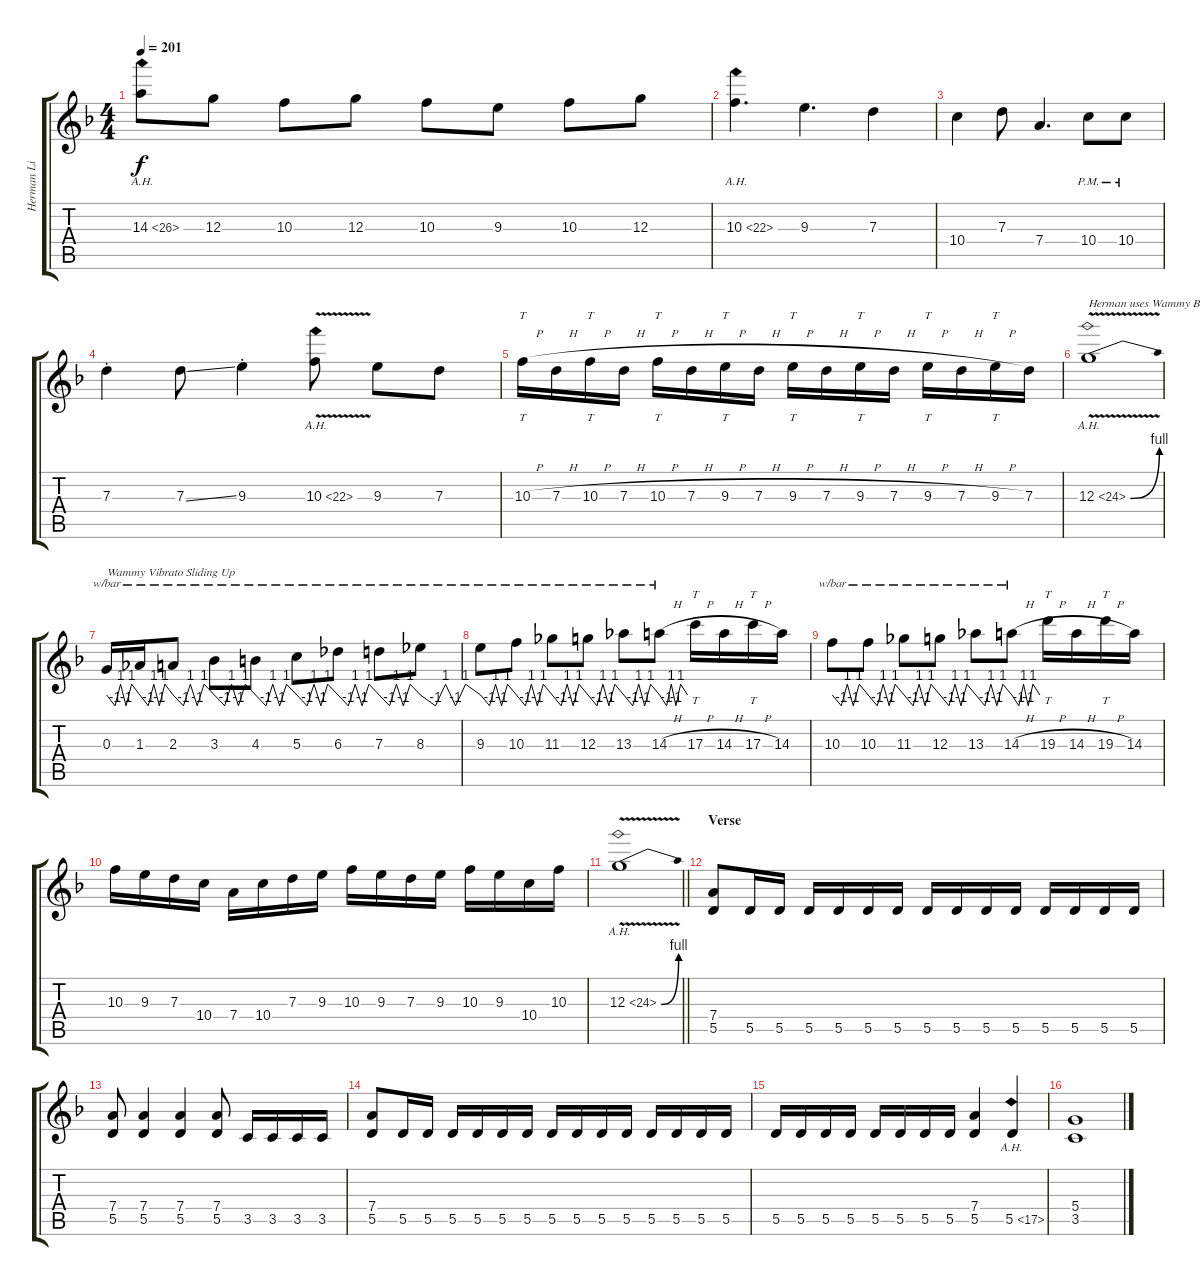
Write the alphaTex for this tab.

\track ("Herman Li" "Herman Li") {instrument overdrivenguitar}
\staff {score tabs}
\tuning (E4 B3 G3 D3 A2 E2) {hide}
\ts (4 4)
\tempo 201
\clef g2
\ks dminor
14.3{ah 12}.8{dy f} 12.3.8 10.3.8 12.3.8 10.3.8 9.3.8 10.3.8 12.3.8 |
10.3{ah 12}.4{d} 9.3.4{d} 7.3.4 |
10.4.4 7.3.8 7.4.4{d} 10.4{pm}.8 10.4{pm}.8 |
7.3{st}.4 7.3{ss}.8 9.3{st}.4 10.3{ah 12 v}.8 9.3.8 7.3.8 |
10.3{h}.16{tt} 7.3{h}.16 10.3{h}.16{tt} 7.3{h}.16 10.3{h}.16{tt} 7.3{h}.16 9.3{h}.16{tt} 7.3{h}.16 9.3{h}.16{tt} 7.3{h}.16 9.3{h}.16{tt} 7.3{h}.16 9.3{h}.16{tt} 7.3{h}.16 9.3{h}.16{tt} 7.3.16 |
12.3{be (bend 0 0 60 4) ah 12 v}.1{txt "Herman uses Wammy Bar here"} |
0.3.16{tbe (custom default 0 0 15 -4 25 4 35 -4 45 4 60 0) txt "Wammy Vibrato Sliding Up"} 1.3.16{tbe (custom default 0 0 15 -4 25 4 35 -4 45 4 60 0)} 2.3.8{tbe (custom default 0 0 15 -4 25 4 35 -4 45 4 60 0)} 3.3.8{tbe (custom default 0 0 15 -4 25 4 35 -4 45 4 60 0)} 4.3.8{tbe (custom default 0 0 15 -4 25 4 35 -4 45 4 60 0)} 5.3.8{tbe (custom default 0 0 15 -4 25 4 35 -4 45 4 60 0)} 6.3.8{tbe (custom default 0 0 15 -4 25 4 35 -4 45 4 60 0)} 7.3.8{tbe (custom default 0 0 15 -4 25 4 35 -4 45 4 60 0)} 8.3.8{tbe (custom default 0 0 15 -4 25 4 35 -4 45 4 60 0)} |
9.3.8{tbe (custom default 0 0 15 -4 25 4 35 -4 45 4 60 0)} 10.3.8{tbe (custom default 0 0 15 -4 25 4 35 -4 45 4 60 0)} 11.3.8{tbe (custom default 0 0 15 -4 25 4 35 -4 45 4 60 0)} 12.3.8{tbe (custom default 0 0 15 -4 25 4 35 -4 45 4 60 0)} 13.3.8{tbe (custom default 0 0 15 -4 25 4 35 -4 45 4 60 0)} 14.3{h}.8{tbe (custom default 0 0 15 -4 25 4 35 -4 45 4 60 0)} 17.3{h}.16{tt} 14.3{h}.16 17.3{h}.16{tt} 14.3.16 |
10.3.8{tbe (custom default 0 0 15 -4 25 4 35 -4 45 4 60 0)} 10.3.8{tbe (custom default 0 0 15 -4 25 4 35 -4 45 4 60 0)} 11.3.8{tbe (custom default 0 0 15 -4 25 4 35 -4 45 4 60 0)} 12.3.8{tbe (custom default 0 0 15 -4 25 4 35 -4 45 4 60 0)} 13.3.8{tbe (custom default 0 0 15 -4 25 4 35 -4 45 4 60 0)} 14.3{h}.8{tbe (custom default 0 0 15 -4 25 4 35 -4 45 4 60 0)} 19.3{h}.16{tt} 14.3{h}.16 19.3{h}.16{tt} 14.3.16 |
10.3.16 9.3.16 7.3.16 10.4.16 7.4.16 10.4.16 7.3.16 9.3.16 10.3.16 9.3.16 7.3.16 9.3.16 10.3.16 9.3.16 10.4.16 10.3.16 |
\barLineRight lightlight
12.3{be (bend 0 0 60 4) ah 12 v}.1 |
\section ("" "Verse")
(7.4 5.5).8{volume 15} 5.5.16 5.5.16 5.5.16 5.5.16 5.5.16 5.5.16 5.5.16 5.5.16 5.5.16 5.5.16 5.5.16 5.5.16 5.5.16 5.5.16 |
(7.4 5.5).8 (7.4 5.5).4 (7.4 5.5).4 (7.4 5.5).8 3.5.16 3.5.16 3.5.16 3.5.16 |
(7.4 5.5).8 5.5.16 5.5.16 5.5.16 5.5.16 5.5.16 5.5.16 5.5.16 5.5.16 5.5.16 5.5.16 5.5.16 5.5.16 5.5.16 5.5.16 |
5.5.16 5.5.16 5.5.16 5.5.16 5.5.16 5.5.16 5.5.16 5.5.16 (7.4 5.5).4 5.5{ah 12}.4 |
(5.4 3.5).1
